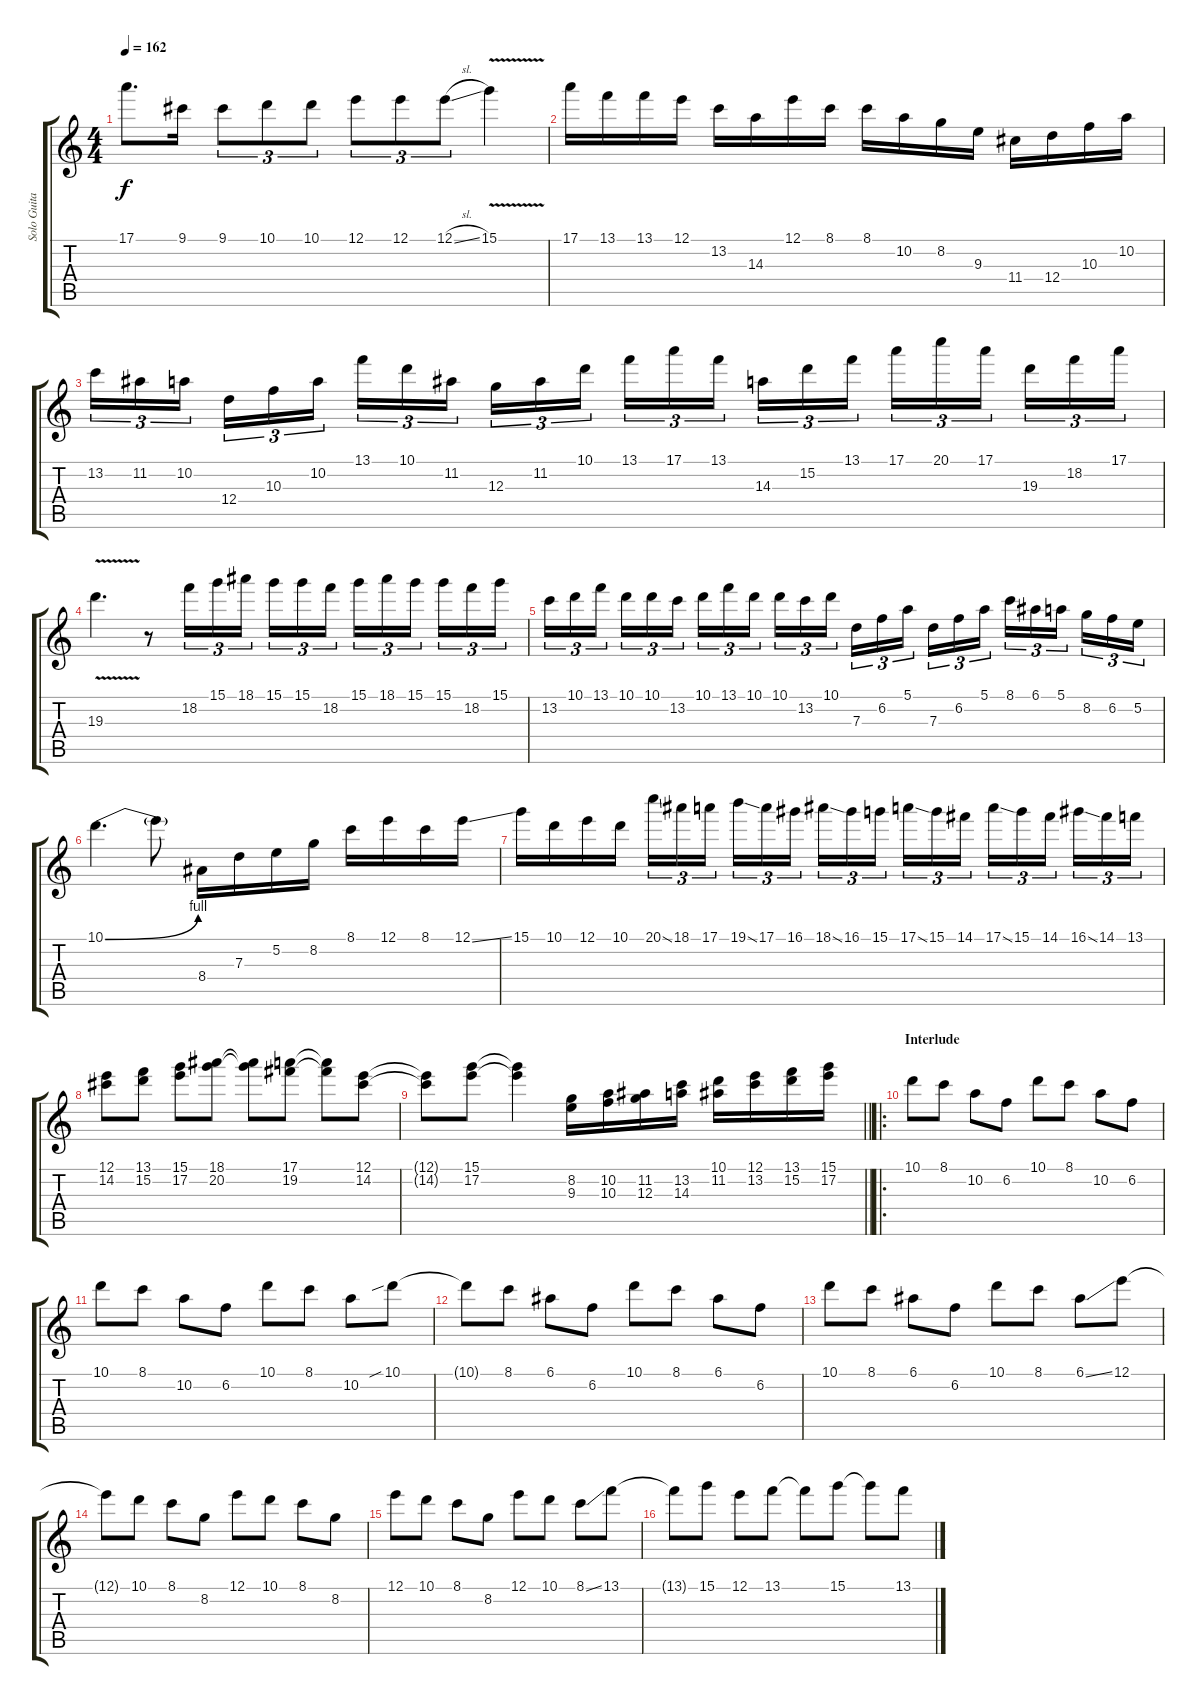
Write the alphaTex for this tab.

\track ("Solo Guitar" "Solo Guita") {instrument distortionguitar}
\staff {score tabs}
\tuning (E4 B3 G3 D3 A2 D2) {hide}
\ts (4 4)
\tempo 162
\clef g2
\ks c
17.1{t}.8{d dy f} 9.1.16 9.1.8{tu (3 2)} 10.1.8{tu (3 2)} 10.1.8{tu (3 2)} 12.1.8{tu (3 2)} 12.1.8{tu (3 2)} 12.1{sl}.8{tu (3 2)} 15.1{v}.4 |
17.1.16 13.1.16 13.1.16 12.1.16 13.2.16 14.3.16 12.1.16 8.1.16 8.1.16 10.2.16 8.2.16 9.3.16 11.4.16 12.4.16 10.3.16 10.2.16 |
13.2.16{tu (3 2)} 11.2.16{tu (3 2)} 10.2.16{tu (3 2) beam splitsecondary} 12.4.16{tu (3 2)} 10.3.16{tu (3 2)} 10.2.16{tu (3 2)} 13.1.16{tu (3 2)} 10.1.16{tu (3 2)} 11.2.16{tu (3 2) beam splitsecondary} 12.3.16{tu (3 2)} 11.2.16{tu (3 2)} 10.1.16{tu (3 2)} 13.1.16{tu (3 2)} 17.1.16{tu (3 2)} 13.1.16{tu (3 2) beam splitsecondary} 14.3.16{tu (3 2)} 15.2.16{tu (3 2)} 13.1.16{tu (3 2)} 17.1.16{tu (3 2)} 20.1.16{tu (3 2)} 17.1.16{tu (3 2) beam splitsecondary} 19.3.16{tu (3 2)} 18.2.16{tu (3 2)} 17.1.16{tu (3 2)} |
19.3{v}.4{d} r.8 18.2.16{tu (3 2)} 15.1.16{tu (3 2)} 18.1.16{tu (3 2) beam splitsecondary} 15.1.16{tu (3 2)} 15.1.16{tu (3 2)} 18.2.16{tu (3 2)} 15.1.16{tu (3 2)} 18.1.16{tu (3 2)} 15.1.16{tu (3 2) beam splitsecondary} 15.1.16{tu (3 2)} 18.2.16{tu (3 2)} 15.1.16{tu (3 2)} |
13.2.16{tu (3 2)} 10.1.16{tu (3 2)} 13.1.16{tu (3 2) beam splitsecondary} 10.1.16{tu (3 2)} 10.1.16{tu (3 2)} 13.2.16{tu (3 2)} 10.1.16{tu (3 2)} 13.1.16{tu (3 2)} 10.1.16{tu (3 2) beam splitsecondary} 10.1.16{tu (3 2)} 13.2.16{tu (3 2)} 10.1.16{tu (3 2)} 7.3.16{tu (3 2)} 6.2.16{tu (3 2)} 5.1.16{tu (3 2) beam splitsecondary} 7.3.16{tu (3 2)} 6.2.16{tu (3 2)} 5.1.16{tu (3 2)} 8.1.16{tu (3 2)} 6.1.16{tu (3 2)} 5.1.16{tu (3 2) beam splitsecondary} 8.2.16{tu (3 2)} 6.2.16{tu (3 2)} 5.2.16{tu (3 2)} |
10.1{be (bend 0 0 60 4)}.4{d} 10.1{t}.8 8.4.16 7.3.16 5.2.16 8.2.16 8.1.16 12.1.16 8.1.16 12.1{ss}.16 |
15.1.16 10.1.16 12.1.16 10.1.16 20.1{ss}.16{tu (3 2)} 18.1.16{tu (3 2)} 17.1.16{tu (3 2) beam splitsecondary} 19.1{ss}.16{tu (3 2)} 17.1.16{tu (3 2)} 16.1.16{tu (3 2)} 18.1{ss}.16{tu (3 2)} 16.1.16{tu (3 2)} 15.1.16{tu (3 2) beam splitsecondary} 17.1{ss}.16{tu (3 2)} 15.1.16{tu (3 2)} 14.1.16{tu (3 2)} 17.1{ss}.16{tu (3 2)} 15.1.16{tu (3 2)} 14.1.16{tu (3 2) beam splitsecondary} 16.1{ss}.16{tu (3 2)} 14.1.16{tu (3 2)} 13.1.16{tu (3 2)} |
(12.1 14.2).8 (13.1 15.2).8 (15.1 17.2).8 (18.1 20.2).8 (18.1{t} 20.2{t}).8 (17.1 19.2).8 (17.1{t} 19.2{t}).8 (12.1 14.2).8 |
\barLineRight lightlight
(12.1{t} 14.2{t}).8 (15.1 17.2).8 (15.1{t} 17.2{t}).4 (8.2 9.3).16 (10.2 10.3).16 (11.2 12.3).16 (13.2 14.3).16 (10.1 11.2).16 (12.1 13.2).16 (13.1 15.2).16 (15.1 17.2).16 |
\ro
\section ("" "Interlude")
10.1.8{volume 16 balance 8} 8.1.8 10.2.8 6.2.8 10.1.8 8.1.8 10.2.8 6.2.8 |
10.1.8 8.1.8 10.2.8 6.2.8 10.1.8 8.1.8 10.2.8 10.1{sib}.8 |
10.1{t}.8 8.1.8 6.1.8 6.2.8 10.1.8 8.1.8 6.1.8 6.2.8 |
10.1.8 8.1.8 6.1.8 6.2.8 10.1.8 8.1.8 6.1{ss}.8 12.1.8 |
12.1{t}.8 10.1.8 8.1.8 8.2.8 12.1.8 10.1.8 8.1.8 8.2.8 |
12.1.8 10.1.8 8.1.8 8.2.8 12.1.8 10.1.8 8.1{ss}.8 13.1.8 |
13.1{t}.8 15.1.8 12.1.8 13.1.8 13.1{t}.8 15.1.8 15.1{t}.8 13.1.8
